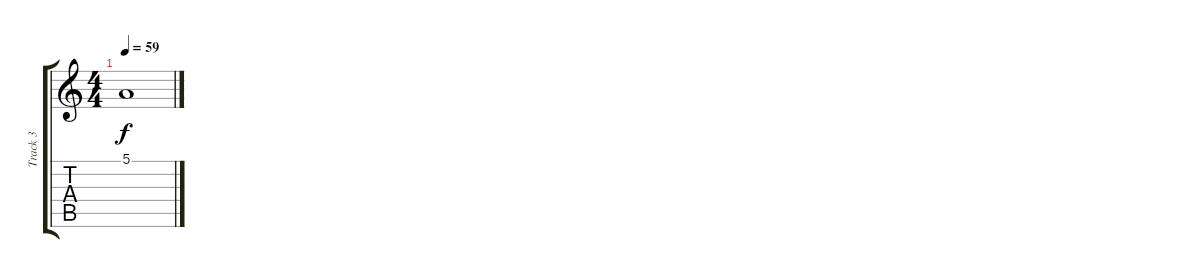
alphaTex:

\track ("Track 3" "Track 3") {instrument stringensemble1}
\staff {score tabs}
\tuning (E4 B3 G3 D3 A2 E2) {hide}
\ts (4 4)
\tempo 59
\clef g2
\ks c
5.1.1{dy f}
